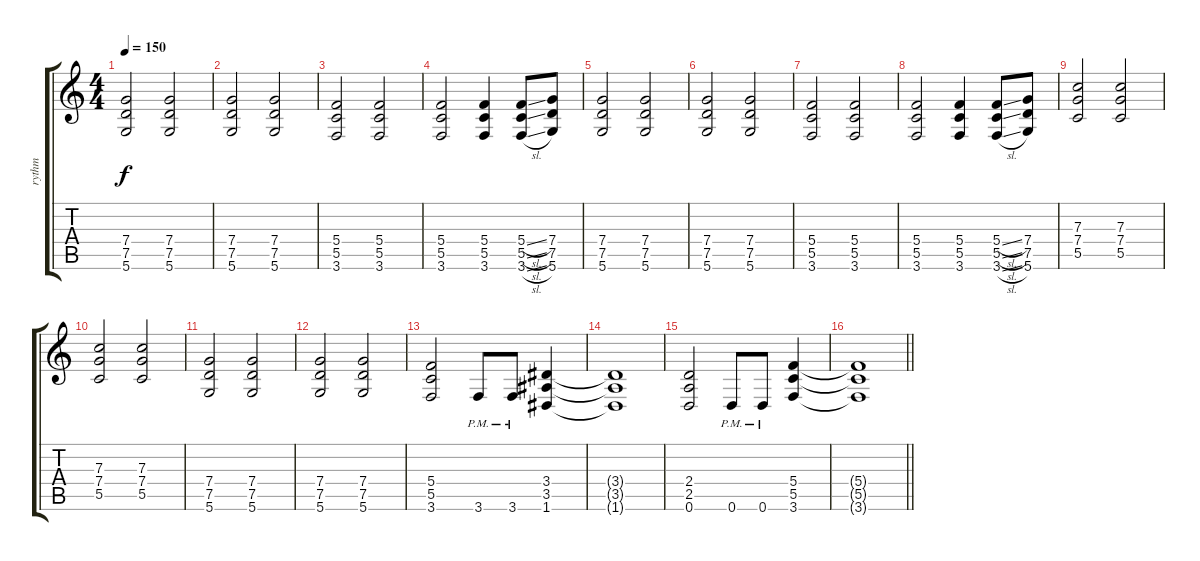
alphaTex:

\track ("rythm" "rythm") {instrument distortionguitar}
\staff {score tabs}
\tuning (D4 A3 F3 C3 G2 D2) {hide}
\ts (4 4)
\tempo 150
\clef g2
\ks c
(7.4 7.5 5.6).2{dy f} (7.4 7.5 5.6).2 |
(7.4 7.5 5.6).2 (7.4 7.5 5.6).2 |
(5.4 5.5 3.6).2 (5.4 5.5 3.6).2 |
(5.4 5.5 3.6).2 (5.4 5.5 3.6).4 (5.4{sl} 5.5{sl} 3.6{sl}).8 (7.4 7.5 5.6).8 |
(7.4 7.5 5.6).2 (7.4 7.5 5.6).2 |
(7.4 7.5 5.6).2 (7.4 7.5 5.6).2 |
(5.4 5.5 3.6).2 (5.4 5.5 3.6).2 |
(5.4 5.5 3.6).2 (5.4 5.5 3.6).4 (5.4{sl} 5.5{sl} 3.6{sl}).8 (7.4 7.5 5.6).8 |
(7.3 7.4 5.5).2 (7.3 7.4 5.5).2 |
(7.3 7.4 5.5).2 (7.3 7.4 5.5).2 |
(7.4 7.5 5.6).2 (7.4 7.5 5.6).2 |
(7.4 7.5 5.6).2 (7.4 7.5 5.6).2 |
(5.4 5.5 3.6).2 3.6{pm}.8 3.6{pm}.8 (3.4 3.5 1.6).4 |
(3.4{t} 3.5{t} 1.6{t}).1 |
(2.4 2.5 0.6).2 0.6{pm}.8 0.6{pm}.8 (5.4 5.5 3.6).4 |
\barLineRight lightlight
(5.4{t} 5.5{t} 3.6{t}).1
